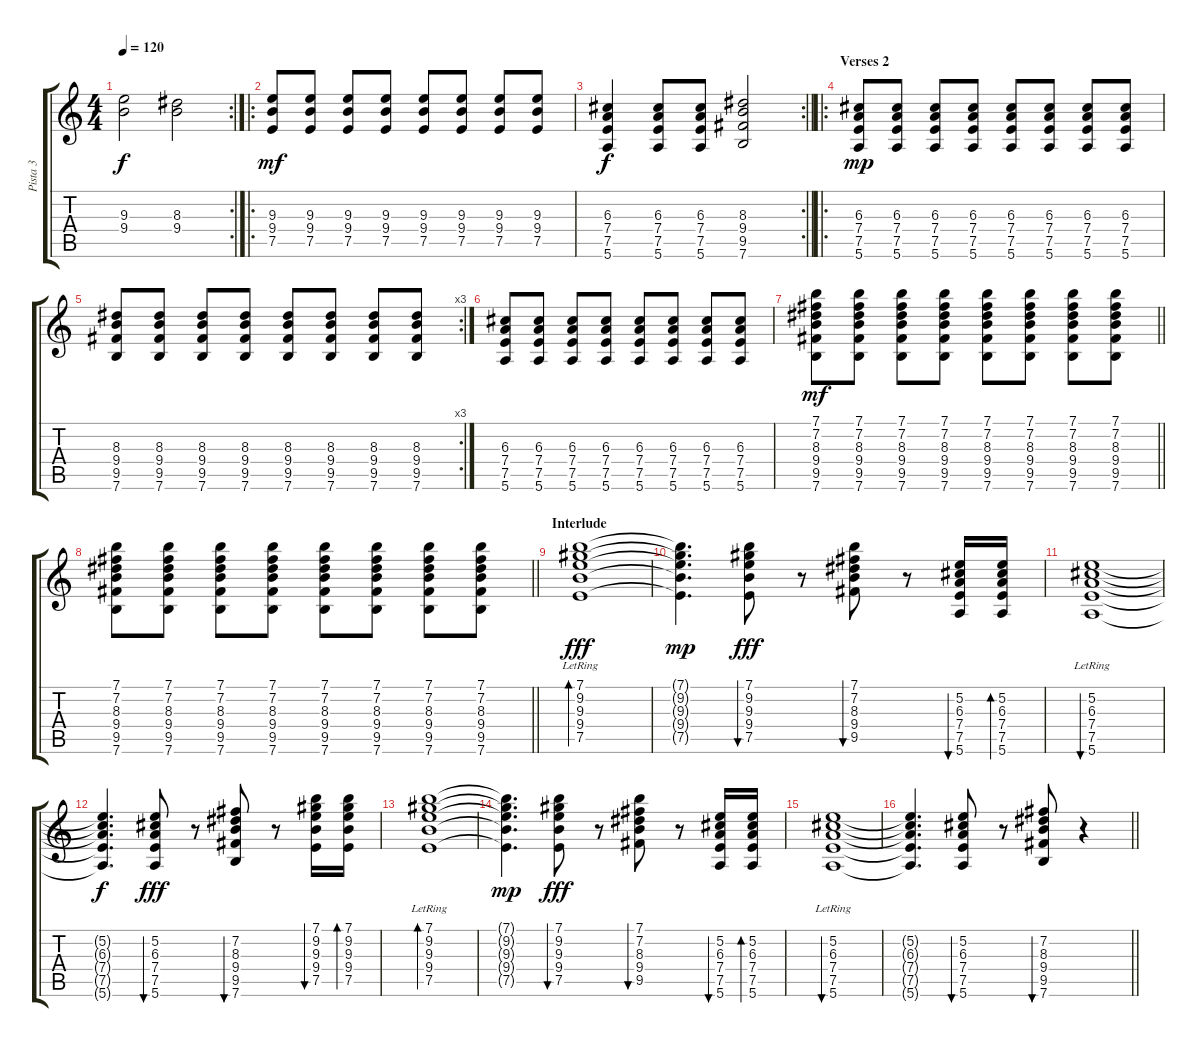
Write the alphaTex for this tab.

\track ("Pista 3" "Pista 3") {instrument overdrivenguitar}
\staff {score tabs}
\tuning (E4 B3 G3 D3 A2 E2) {hide}
\rc 2
\ts (4 4)
\tempo 120
\clef g2
\ks c
(9.3 9.4).2{dy f} (8.3 9.4).2 |
\ro
(9.3 9.4 7.5).8{dy mf} (9.3 9.4 7.5).8 (9.3 9.4 7.5).8 (9.3 9.4 7.5).8 (9.3 9.4 7.5).8 (9.3 9.4 7.5).8 (9.3 9.4 7.5).8 (9.3 9.4 7.5).8 |
\rc 2
\barLineRight lightlight
(6.3 7.4 7.5 5.6).4{dy f} (6.3 7.4 7.5 5.6).8 (6.3 7.4 7.5 5.6).8 (8.3 9.4 9.5 7.6).2 |
\ro
\section ("" "Verses 2")
(6.3 7.4 7.5 5.6).8{dy mp} (6.3 7.4 7.5 5.6).8 (6.3 7.4 7.5 5.6).8 (6.3 7.4 7.5 5.6).8 (6.3 7.4 7.5 5.6).8 (6.3 7.4 7.5 5.6).8 (6.3 7.4 7.5 5.6).8 (6.3 7.4 7.5 5.6).8 |
\rc 3
(8.3 9.4 9.5 7.6).8 (8.3 9.4 9.5 7.6).8 (8.3 9.4 9.5 7.6).8 (8.3 9.4 9.5 7.6).8 (8.3 9.4 9.5 7.6).8 (8.3 9.4 9.5 7.6).8 (8.3 9.4 9.5 7.6).8 (8.3 9.4 9.5 7.6).8 |
(6.3 7.4 7.5 5.6).8 (6.3 7.4 7.5 5.6).8 (6.3 7.4 7.5 5.6).8 (6.3 7.4 7.5 5.6).8 (6.3 7.4 7.5 5.6).8 (6.3 7.4 7.5 5.6).8 (6.3 7.4 7.5 5.6).8 (6.3 7.4 7.5 5.6).8 |
\barLineRight lightlight
(7.1 7.2 8.3 9.4 9.5 7.6).8{dy mf} (7.1 7.2 8.3 9.4 9.5 7.6).8 (7.1 7.2 8.3 9.4 9.5 7.6).8 (7.1 7.2 8.3 9.4 9.5 7.6).8 (7.1 7.2 8.3 9.4 9.5 7.6).8 (7.1 7.2 8.3 9.4 9.5 7.6).8 (7.1 7.2 8.3 9.4 9.5 7.6).8 (7.1 7.2 8.3 9.4 9.5 7.6).8 |
\barLineRight lightlight
(7.1 7.2 8.3 9.4 9.5 7.6).8 (7.1 7.2 8.3 9.4 9.5 7.6).8 (7.1 7.2 8.3 9.4 9.5 7.6).8 (7.1 7.2 8.3 9.4 9.5 7.6).8 (7.1 7.2 8.3 9.4 9.5 7.6).8 (7.1 7.2 8.3 9.4 9.5 7.6).8 (7.1 7.2 8.3 9.4 9.5 7.6).8 (7.1 7.2 8.3 9.4 9.5 7.6).8 |
\section ("" "Interlude")
(7.1 9.2 9.3{lr} 9.4{lr} 7.5{lr}).1{bd 30 dy fff volume 16} |
(7.1{t} 9.2{t} 9.3{t} 9.4{t} 7.5{t}).4{d dy mp} (7.1 9.2 9.3 9.4 7.5).8{bu 30 dy fff} r.8 (7.1 7.2 8.3 9.4 9.5).8{bu 30} r.8 (5.2 6.3 7.4 7.5 5.6).16{bu 30} (5.2 6.3 7.4 7.5 5.6).16{bd 30} |
(5.2{lr} 6.3{lr} 7.4{lr} 7.5{lr} 5.6{lr}).1{bu 30} |
(5.2{t} 6.3{t} 7.4{t} 7.5{t} 5.6{t}).4{d dy f} (5.2 6.3 7.4 7.5 5.6).8{bu 30 dy fff} r.8 (7.2 8.3 9.4 9.5 7.6).8{bu 30} r.8 (7.1 9.2 9.3 9.4 7.5).16{bu 30} (7.1 9.2 9.3 9.4 7.5).16{bd 30} |
(7.1 9.2 9.3{lr} 9.4{lr} 7.5{lr}).1{bd 30} |
(7.1{t} 9.2{t} 9.3{t} 9.4{t} 7.5{t}).4{d dy mp} (7.1 9.2 9.3 9.4 7.5).8{bu 30 dy fff} r.8 (7.1 7.2 8.3 9.4 9.5).8{bu 30} r.8 (5.2 6.3 7.4 7.5 5.6).16{bu 30} (5.2 6.3 7.4 7.5 5.6).16{bd 30} |
(5.2{lr} 6.3{lr} 7.4{lr} 7.5{lr} 5.6{lr}).1{bu 30} |
\barLineRight lightlight
(5.2{t} 6.3{t} 7.4{t} 7.5{t} 5.6{t}).4{d} (5.2 6.3 7.4 7.5 5.6).8{bu 30} r.8 (7.2 8.3 9.4 9.5 7.6).8{bu 30} r.4
